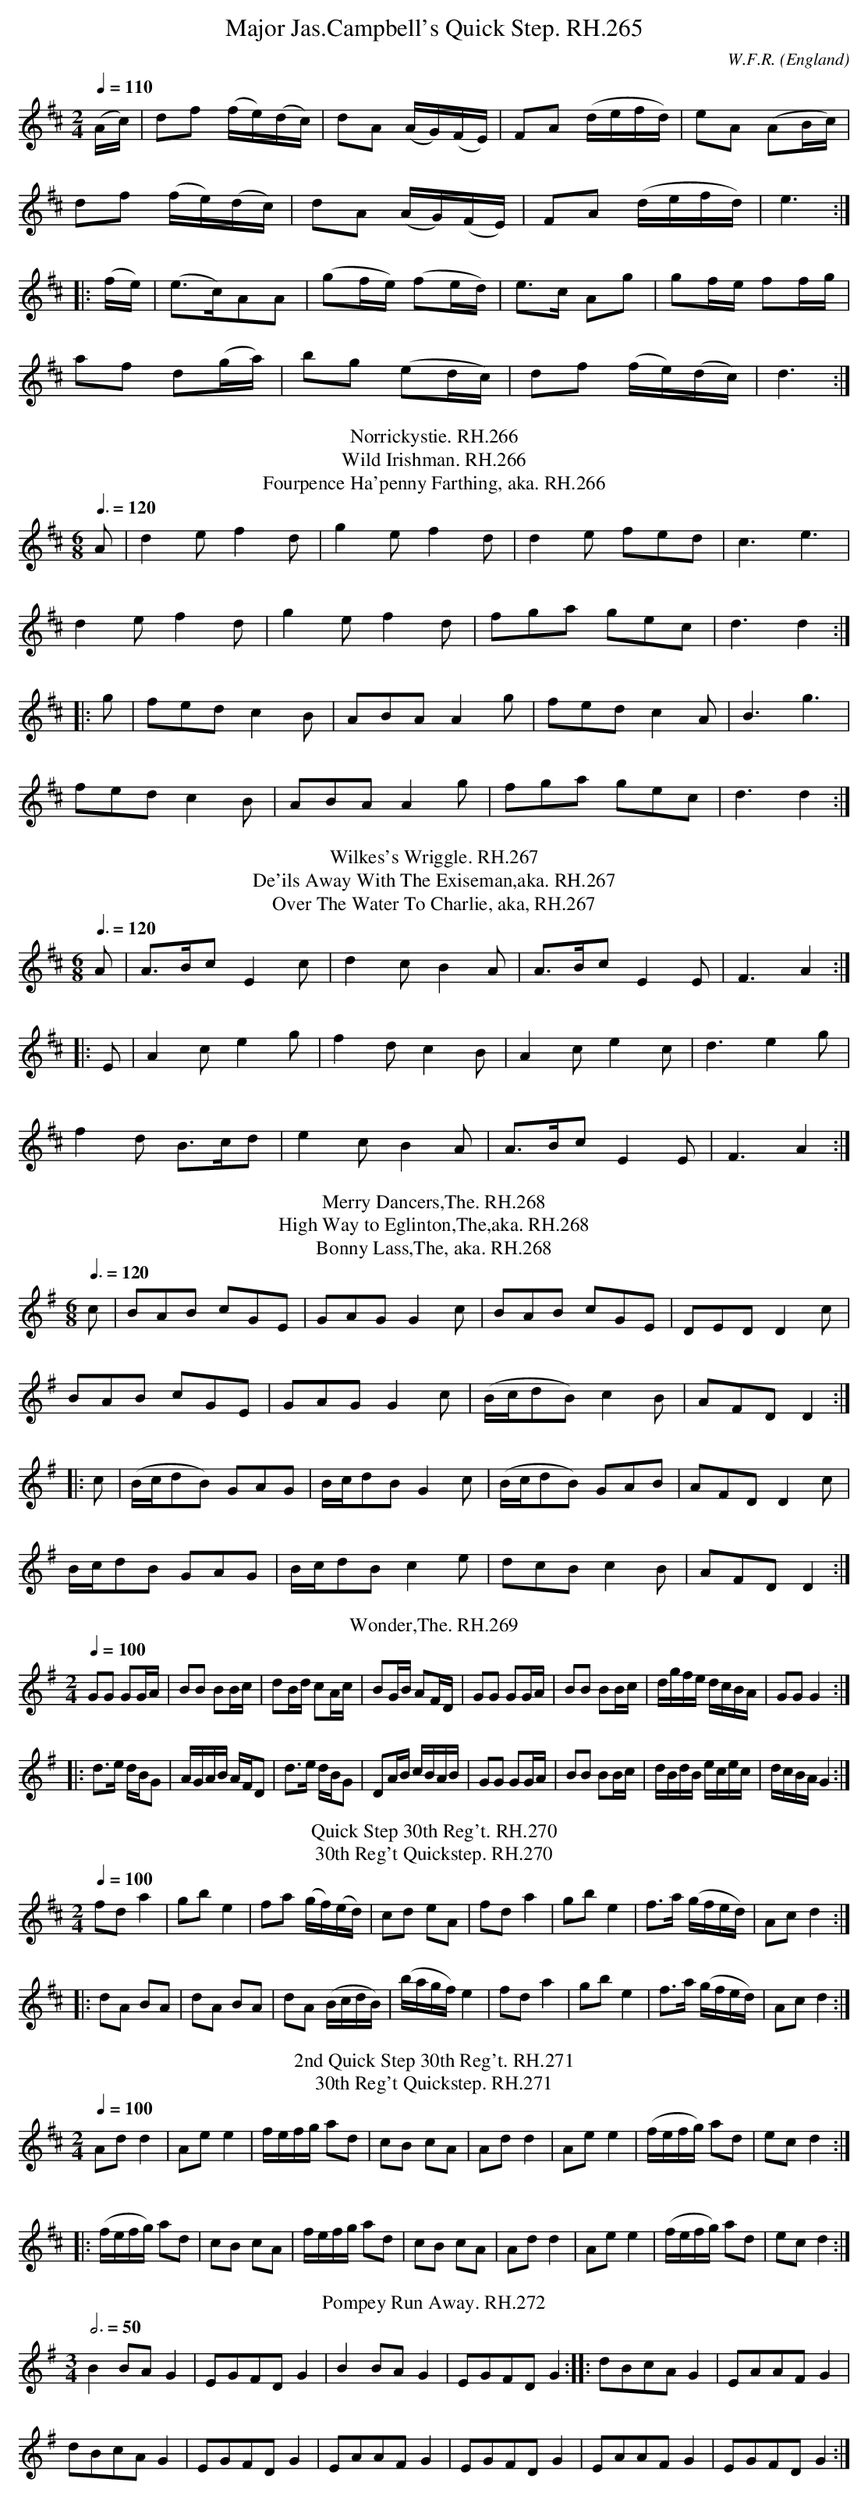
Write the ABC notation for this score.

X:1
T:Major Jas.Campbell's Quick Step. RH.265
C:W.F.R.
O:England
M:2/4
L:1/8
Q:1/4=110
K:D
(A/c/)|df (f/e/)(d/c/)|dA (A/G/)(F/E/)|\
FA (d/e/f/d/)|eA (AB/c/)|!
df (f/e/)(d/c/)|dA (A/G/)(F/E/)|\
FA (d/e/f/d/)|e3:|!
|:(f/e/)|(e>c)AA|(gf/e/) (fe/d/)|\
e>c Ag|gf/e/ ff/g/|!
af d(g/a/)|bg (ed/c/)|df (f/e/)(d/c/)|d3:|
T:Norrickystie. RH.266
T:Wild Irishman. RH.266
T:Fourpence Ha'penny Farthing, aka. RH.266
O:England
M:6/8
L:1/8
Q:3/8=120
K:D
A|d2e f2d|g2e f2d|d2e fed|c3 e3|!
d2e f2d|g2e f2d|fga gec|d3 d2:|!
|:g|fed c2B|ABA A2g|fed c2A|B3 g3|!
fed c2B|ABA A2g|fga gec|d3 d2:|
T:Wilkes's Wriggle. RH.267
T:De'ils Away With The Exiseman,aka. RH.267
T:Over The Water To Charlie, aka, RH.267
O:England
M:6/8
L:1/8
Q:3/8=120
K:D
A|A>Bc E2c|d2c B2A|A>Bc E2E|F3 A2:|!
|:E|A2c e2g|f2d c2B|A2c e2c|d3 e2g|!
f2d B>cd|e2c B2A|A>Bc E2E|F3 A2:|
T:Merry Dancers,The. RH.268
T:High Way to Eglinton,The,aka. RH.268
T:Bonny Lass,The, aka. RH.268
O:England
M:6/8
L:1/8
Q:3/8=120
K:G
c|BAB cGE|GAG G2c|BAB cGE|DED D2c|!
BAB cGE|GAG G2c|(B/c/dB) c2B|AFD D2:|!
|:c|(B/c/dB) GAG|B/c/dB G2c|(B/c/dB) GAB|AFD D2c|!
B/c/dB GAG|B/c/dB c2e|dcB c2B|AFD D2:|
T:Wonder,The. RH.269
O:England
M:2/4
L:1/16
Q:1/4=100
K:G
G2G2 G2GA|B2B2 B2Bc|d2Bd c2Ac|B2GB A2FD|\
G2G2 G2GA|B2B2 B2Bc|dgfe dcBA|G2G2 G4:|!
|:d3e dBG2|AGAB AFD2|d3e dBG2|D2AB cBAB|\
G2G2 G2GA|B2B2 B2Bc|dBdB ecec|dcBA G4:|
T:Quick Step 30th Reg't. RH.270
T:30th Reg't Quickstep. RH.270
O:England
M:2/4
L:1/8
Q:1/4=100
K:D
fd a2|gb e2|fa (g/f/)(e/d/)|cd eA|\
fd a2|gb e2|f>a (g/f/e/d/)|Ac d2:|!
|:dA BA|dA BA|dA (B/c/d/B/)|(b/a/g/f/) e2|\
fd a2|gb e2|f>a (g/f/e/d/)|Ac d2:|
T:2nd Quick Step 30th Reg't. RH.271
T:30th Reg't Quickstep. RH.271
O:England
M:2/4
L:1/8
Q:1/4=100
K:D
Ad d2|Ae e2|f/e/f/g/ ad|cB cA|\
Ad d2|Ae e2|(f/e/f/g/) ad|ec d2:|!
|:(f/e/f/g/) ad|cB cA|f/e/f/g/ ad|cB cA|\
Ad d2|Ae e2|(f/e/f/g/) ad|ec d2:|
T:Pompey Run Away. RH.272
O:England
M:3/4
L:1/8
Q:3/4=50
K:G
B2BA G2|EGFD G2|B2BA G2|EGFD G2:|\
|:dBcA G2|EAAF G2|!
dBcA G2|EGFD G2|\
EAAF G2|EGFD G2|EAAF G2|EGFD G2:|
